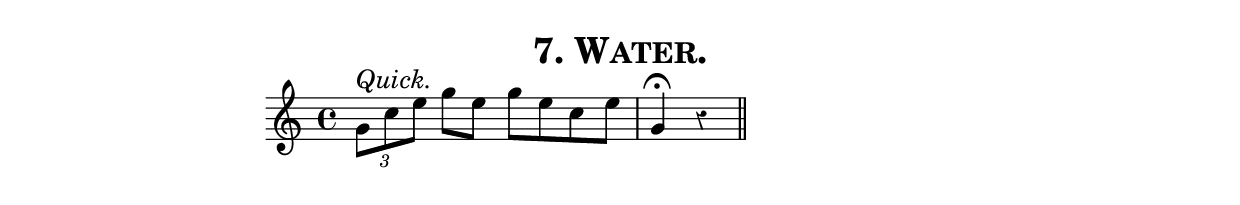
\version "2.8"
\paper{ line-width=12\cm indent=0\mm }

\header{ tagline="" title=\markup \smallCaps "7. Water." }

tempomark = s1*0^\markup { \large { \italic Quick. } }

\score {
 \new Staff \relative c'' {
  \set Staff.midiInstrument = #"trumpet"
  \set Score.barNumberVisibility = ##f
  \override Voice.Rest #'style = #'classical
  \clef treble
  \key c \major
  \autoBeamOff
  \time 4/4
  \tempomark 

  \times 2/3 { g8[ c e] } g8[ e] g[ e c e] |
  g,4\fermata r \bar "||"

 }
 \layout { }
 \midi { \tempo 4=100 }
}
